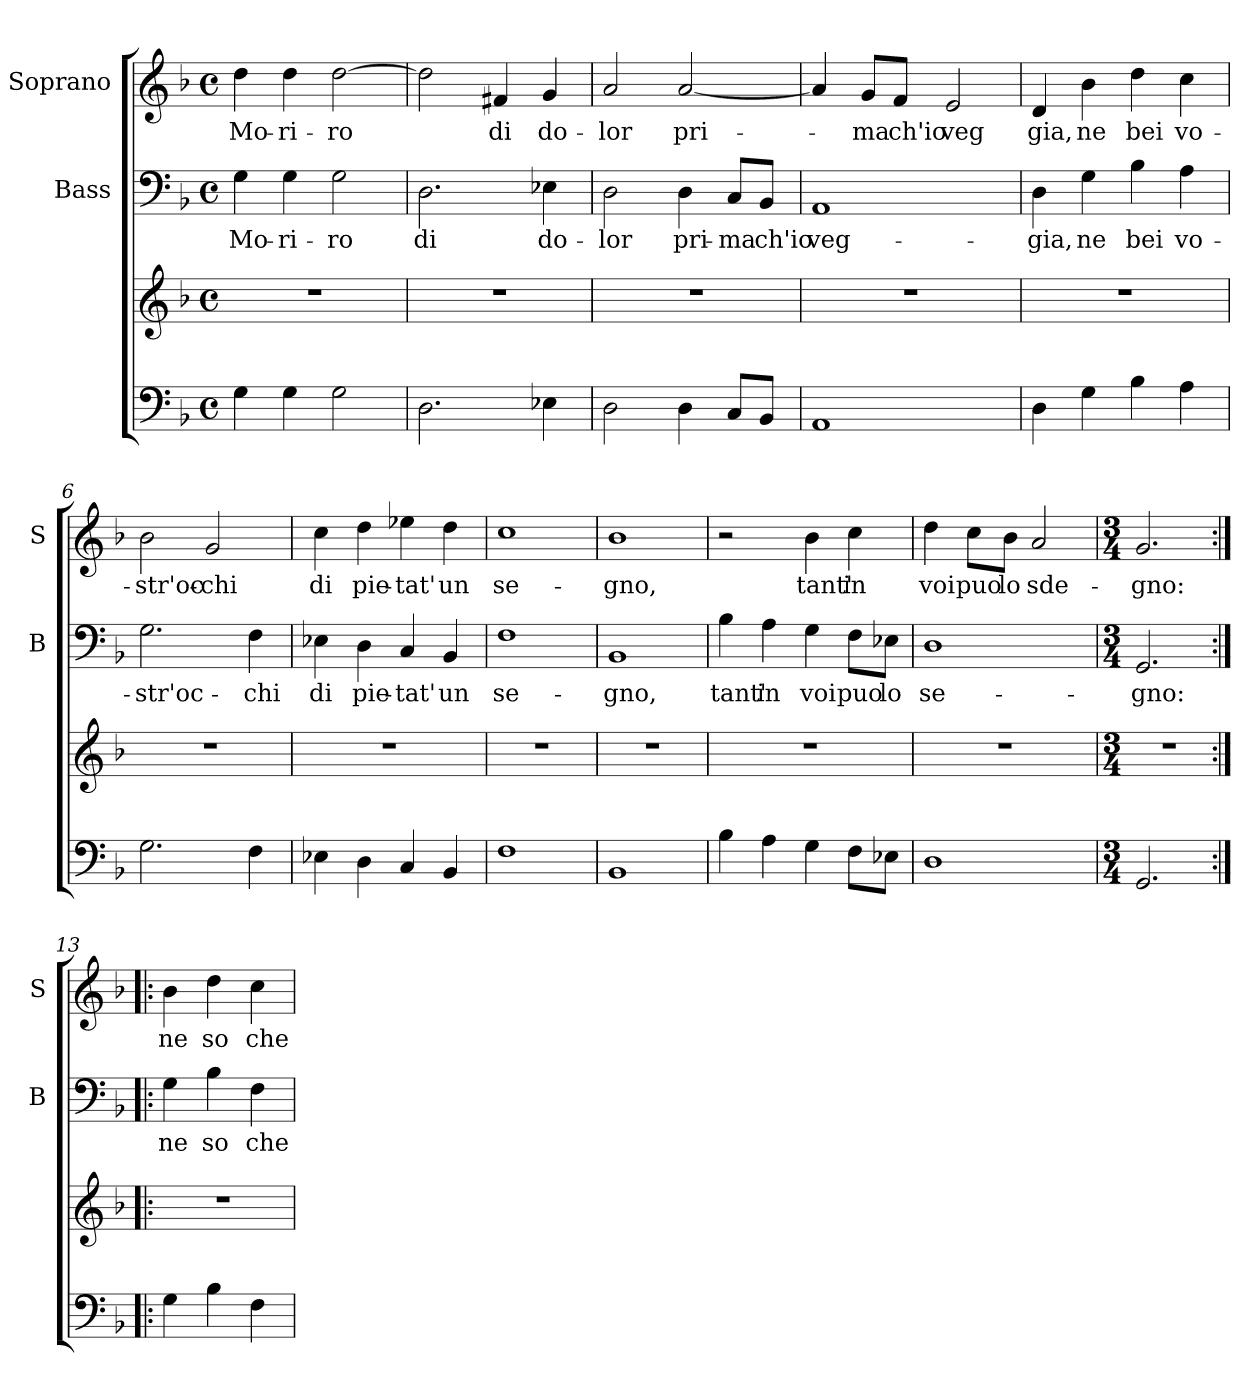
**kern	**kern	**kern	**text	**kern	**text
*part3	*part3	*part2	*part2	*part1	*part1
*staff4	*staff3	*staff2	*staff2	*staff1	*staff1
*	*	*I"Bass	*	*I"Soprano	*
*	*	*I'B	*	*I'S	*
*clefF4	*clefG2	*clefF4	*	*clefG2	*
*k[b-]	*k[b-]	*k[b-]	*	*k[b-]	*
*F:	*F:	*F:	*	*F:	*
*M4/4	*M4/4	*M4/4	*	*M4/4	*
*met(c)	*met(c)	*met(c)	*	*met(c)	*
=1	=1	=1	=1	=1	=1
!	!	!	!LO:LY:b	!	!LO:LY:b
4G\	1r	4G\	Mo-	4dd\	Mo-
!	!	!	!LO:LY:b	!	!LO:LY:b
4G\	.	4G\	-ri-	4dd\	-ri-
!	!	!	!LO:LY:b	!	!LO:LY:b
2G\	.	2G\	-ro	[2dd\	-ro
=2	=2	=2	=2	=2	=2
!	!	!	!LO:LY:b	!	!
2.D\	1r	2.D\	di	2dd\]	.
!	!	!	!	!	!LO:LY:b
.	.	.	.	4f#X/	di
!	!	!	!LO:LY:b	!	!LO:LY:b
4E-X\	.	4E-X\	do-	4g/	do-
=3	=3	=3	=3	=3	=3
!	!	!	!LO:LY:b	!	!LO:LY:b
2D\	1r	2D\	-lor	2a/	-lor
!	!	!	!LO:LY:b	!	!LO:LY:b
4D\	.	4D\	pri-	[2a/	pri-
!	!	!	!LO:LY:b	!	!
8C/L	.	8C/L	-ma	.	.
!	!	!	!LO:LY:b	!	!
8BB-/J	.	8BB-/J	ch'io	.	.
=4	=4	=4	=4	=4	=4
!	!	!	!LO:LY:b	!	!
1AA	1r	1AA	veg-	4a/]	.
!	!	!	!	!	!LO:LY:b
.	.	.	.	8g/L	-ma
!	!	!	!	!	!LO:LY:b
.	.	.	.	8f/J	ch'io
!	!	!	!	!	!LO:LY:b
.	.	.	.	2e/	veg
=5	=5	=5	=5	=5	=5
!	!	!	!LO:LY:b	!	!LO:LY:b
4D\	1r	4D\	-gia,	4d/	gia,
!	!	!	!LO:LY:b	!	!LO:LY:b
4G\	.	4G\	ne	4b-\	ne
!	!	!	!LO:LY:b	!	!LO:LY:b
4B-\	.	4B-\	bei	4dd\	bei
!	!	!	!LO:LY:b	!	!LO:LY:b
4A\	.	4A\	vo-	4cc\	vo-
!!LO:LB:g=z
=6	=6	=6	=6	=6	=6
!	!	!	!LO:LY:b	!	!LO:LY:b
2.G\	1r	2.G\	-str'oc-	2b-\	-str'oc-
!	!	!	!	!	!LO:LY:b
.	.	.	.	2g/	-chi
!	!	!	!LO:LY:b	!	!
4F\	.	4F\	-chi	.	.
=7	=7	=7	=7	=7	=7
!	!	!	!LO:LY:b	!	!LO:LY:b
4E-X\	1r	4E-X\	di	4cc\	di
!	!	!	!LO:LY:b	!	!LO:LY:b
4D\	.	4D\	pie-	4dd\	pie-
!	!	!	!LO:LY:b	!	!LO:LY:b
4C/	.	4C/	-tat'	4ee-X\	-tat'
!	!	!	!LO:LY:b	!	!LO:LY:b
4BB-/	.	4BB-/	un	4dd\	un
=8	=8	=8	=8	=8	=8
!	!	!	!LO:LY:b	!	!LO:LY:b
1F	1r	1F	se-	1cc	se-
=9	=9	=9	=9	=9	=9
!	!	!	!LO:LY:b	!	!LO:LY:b
1BB-	1r	1BB-	-gno,	1b-	-gno,
=10	=10	=10	=10	=10	=10
!	!	!	!LO:LY:b	!	!
4B-\	1r	4B-\	tant'	2r	.
!	!	!	!LO:LY:b	!	!
4A\	.	4A\	in	.	.
!	!	!	!LO:LY:b	!	!LO:LY:b
4G\	.	4G\	voi	4b-\	tant'
!	!	!	!LO:LY:b	!	!LO:LY:b
8F\L	.	8F\L	puo	4cc\	in
!	!	!	!LO:LY:b	!	!
8E-X\J	.	8E-X\J	lo	.	.
!!LO:LB:g=z
=11	=11	=11	=11	=11	=11
!	!	!	!LO:LY:b	!	!LO:LY:b
1D	1r	1D	se-	4dd\	voi
!	!	!	!	!	!LO:LY:b
.	.	.	.	8cc\L	puo
!	!	!	!	!	!LO:LY:b
.	.	.	.	8b-\J	lo
!	!	!	!	!	!LO:LY:b
.	.	.	.	2a/	sde-
=12	=12	=12	=12	=12	=12
*M3/4	*M3/4	*M3/4	*	*M3/4	*
!	!	!	!LO:LY:b	!	!LO:LY:b
2.GG/	2.r	2.GG/	-gno:	2.g/	-gno:
=13:|!|:	=13:|!|:	=13:|!|:	=13:|!|:	=13:|!|:	=13:|!|:
!	!	!	!LO:LY:b	!	!LO:LY:b
4G\	2.r	4G\	ne	4b-\	ne
!	!	!	!LO:LY:b	!	!LO:LY:b
4B-\	.	4B-\	so	4dd\	so
!	!	!	!LO:LY:b	!	!LO:LY:b
4F\	.	4F\	che	4cc\	che
=	=	=	=	=	=
*-	*-	*-	*-	*-	*-
